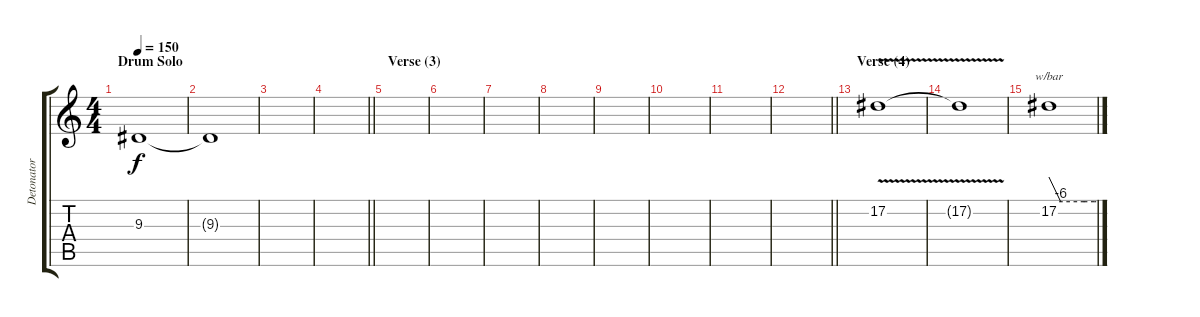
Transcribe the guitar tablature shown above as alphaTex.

\track ("Detonator" "Detonator") {instrument lead1square}
\staff {score tabs}
\tuning (Eb4 Bb3 Gb3 Db3 Ab2 Eb2) {hide}
\ts (4 4)
\section ("" "Drum Solo")
\tempo 150
\clef g2
\ks c
9.3.1{dy f} |
9.3{t}.1 |
|
\barLineRight lightlight
|
\section ("" "Verse (3)")
|
|
|
|
|
|
|
\barLineRight lightlight
|
\section ("" "Verse (4)")
17.2{v}.1 |
17.2{t}.1 |
17.2.1{tbe (custom default 0 0 15 -24 45 -24 58 -24 60 -24)}
